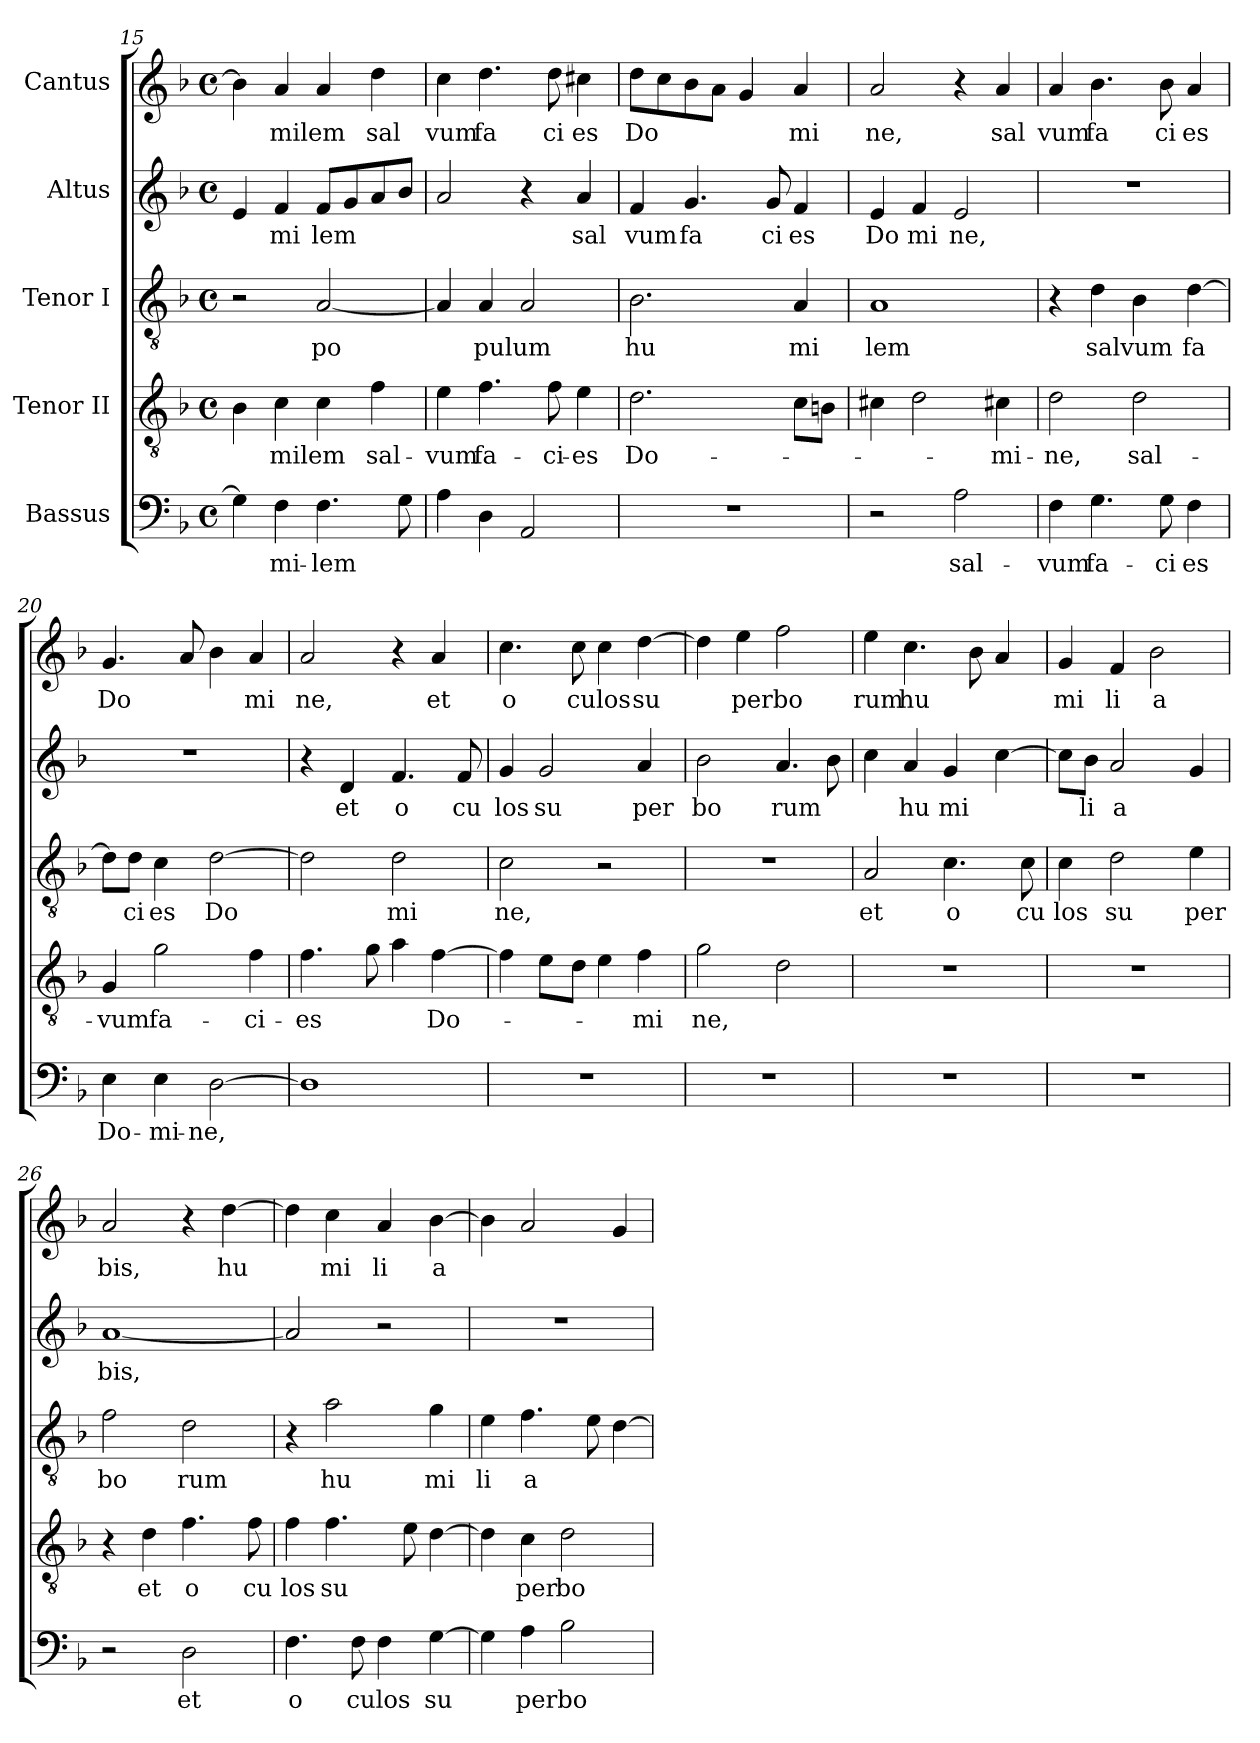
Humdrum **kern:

**kern	**text	**kern	**text	**kern	**text	**kern	**text	**kern	**text
*part5	*part5	*part4	*part4	*part3	*part3	*part2	*part2	*part1	*part1
*staff5	*staff5	*staff4	*staff4	*staff3	*staff3	*staff2	*staff2	*staff1	*staff1
*I"Bassus	*	*I"Tenor II	*	*I"Tenor I	*	*I"Altus	*	*I"Cantus	*
!!LO:LB:g=z
*clefF4	*	*clefGv2	*	*clefGv2	*	*clefG2	*	*clefG2	*
*k[b-]	*	*k[b-]	*	*k[b-]	*	*k[b-]	*	*k[b-]	*
*F:	*	*F:	*	*F:	*	*F:	*	*F:	*
*M4/4	*	*M4/4	*	*M4/4	*	*M4/4	*	*M4/4	*
*met(c)	*	*met(c)	*	*met(c)	*	*met(c)	*	*met(c)	*
=15	=15	=15	=15	=15	=15	=15	=15	=15	=15
4G\]	.	4B-\	.	2r	.	4e/	.	4b-\]	.
!	!LO:LY:b:cj	!	!LO:LY:b	!	!	!	!LO:LY:b:cj	!	!LO:LY:b
4F\	-mi-	4c\	-milem	.	.	4f/	mi	4a/	-milem
!	!LO:LY:b	!	!	!	!LO:LY:b:cj	!	!LO:LY:b	!	!
4.F\	-lem	4c\	.	[<2A/	po	8f/L	lem	4a/	.
.	.	.	.	.	.	8g/	.	.	.
!	!	!	!LO:LY:b:cj	!	!	!	!	!	!LO:LY:b:cj
.	.	4f\	sal-	.	.	8a/	.	4dd\	sal
8G\	.	.	.	.	.	8b-/J	.	.	.
=16	=16	=16	=16	=16	=16	=16	=16	=16	=16
!	!	!	!LO:LY:b:cj	!	!	!	!	!	!LO:LY:b:cj
4A\	.	4e\	-vum	4A/]	.	2a/	.	4cc\	vum
!	!	!	!LO:LY:b:cj	!	!LO:LY:b	!	!	!	!LO:LY:b:cj
4D\	.	4.f\	fa-	4A/	pulum	.	.	4.dd\	fa
2AA/	.	.	.	2A/	.	4r	.	.	.
!	!	!	!LO:LY:b:cj	!	!	!	!	!	!LO:LY:b:cj
.	.	8f\	-ci-	.	.	.	.	8dd\	ci
!	!	!	!LO:LY:b:cj	!	!	!	!LO:LY:b:cj	!	!LO:LY:b:cj
.	.	4e\	-es	.	.	4a/	sal	4cc#X\	es
=17	=17	=17	=17	=17	=17	=17	=17	=17	=17
!	!	!	!LO:LY:b	!	!LO:LY:b:cj	!	!LO:LY:b:cj	!	!LO:LY:b
1r	.	2.d\	Do-	2.B-\	hu	4f/	vum	8dd\L	Do
.	.	.	.	.	.	.	.	8cc\	.
!	!	!	!	!	!	!	!LO:LY:b:cj	!	!
.	.	.	.	.	.	4.g/	fa	8b-\	.
.	.	.	.	.	.	.	.	8a\J	.
.	.	.	.	.	.	.	.	4g/	.
!	!	!	!	!	!	!	!LO:LY:b:cj	!	!
.	.	.	.	.	.	8g/	ci	.	.
!	!	!	!	!	!LO:LY:b:cj	!	!LO:LY:b:cj	!	!LO:LY:b:cj
.	.	8c\L	.	4A/	mi	4f/	es	4a/	mi
.	.	8Bn\J	.	.	.	.	.	.	.
=18	=18	=18	=18	=18	=18	=18	=18	=18	=18
!	!	!	!	!	!LO:LY:b:cj	!	!LO:LY:b:cj	!	!LO:LY:b:cj
2r	.	4c#X\	.	1A	lem	4e/	Do	2a/	ne,
!	!	!	!	!	!	!	!LO:LY:b:cj	!	!
.	.	2d\	.	.	.	4f/	mi	.	.
!	!LO:LY:b:cj	!	!	!	!	!	!LO:LY:b:cj	!	!
2A\	sal-	.	.	.	.	2e/	ne,	4r	.
!	!	!	!LO:LY:b:cj	!	!	!	!	!	!LO:LY:b:cj
.	.	4c#X\	-mi-	.	.	.	.	4a/	sal
=19	=19	=19	=19	=19	=19	=19	=19	=19	=19
!	!LO:LY:b:cj	!	!LO:LY:b:cj	!	!	!	!	!	!LO:LY:b:cj
4F\	-vum	2d\	-ne,	4r	.	1r	.	4a/	vum
!	!LO:LY:b:cj	!	!	!	!LO:LY:b	!	!	!	!LO:LY:b:cj
4.G\	fa-	.	.	4d\	salvum	.	.	4.b-\	fa
!	!	!	!LO:LY:b:cj	!	!	!	!	!	!
.	.	2d\	sal-	4B-\	.	.	.	.	.
!	!LO:LY:b:cj	!	!	!	!	!	!	!	!LO:LY:b:cj
8G\	-ci	.	.	.	.	.	.	8b-\	ci
!	!LO:LY:b:cj	!	!	!	!LO:LY:b:cj	!	!	!	!LO:LY:b:cj
4F\	es	.	.	[>4d\	fa	.	.	4a/	es
=20	=20	=20	=20	=20	=20	=20	=20	=20	=20
!	!LO:LY:b:cj	!	!LO:LY:b:cj	!	!	!	!	!	!LO:LY:b
4E\	Do-	4G/	-vum	8d\L]	.	1r	.	4.g/	Do
!	!	!	!	!	!LO:LY:b:cj	!	!	!	!
.	.	.	.	8d\J	ci	.	.	.	.
!	!LO:LY:b:cj	!	!LO:LY:b:cj	!	!LO:LY:b:cj	!	!	!	!
4E\	-mi-	2g\	fa-	4c\	es	.	.	.	.
.	.	.	.	.	.	.	.	8a/	.
!	!LO:LY:b	!	!	!	!LO:LY:b	!	!	!	!
[>2D\	-ne,	.	.	[>2d\	Do	.	.	4b-\	.
!	!	!	!LO:LY:b:cj	!	!	!	!	!	!LO:LY:b:cj
.	.	4f\	-ci-	.	.	.	.	4a/	mi
=21	=21	=21	=21	=21	=21	=21	=21	=21	=21
!	!	!	!LO:LY:b:cj	!	!	!	!	!	!LO:LY:b:cj
1D]	.	4.f\	-es	2d\]	.	4r	.	2a/	ne,
!	!	!	!	!	!	!	!LO:LY:b:cj	!	!
.	.	.	.	.	.	4d/	et	.	.
.	.	8g\	.	.	.	.	.	.	.
!	!	!	!	!	!LO:LY:b:cj	!	!LO:LY:b:cj	!	!
.	.	4a\	.	2d\	mi	4.f/	o	4r	.
!	!	!	!LO:LY:b	!	!	!	!	!	!LO:LY:b:cj
.	.	[>4f\	Do-	.	.	.	.	4a/	et
!	!	!	!	!	!	!	!LO:LY:b:cj	!	!
.	.	.	.	.	.	8f/	cu	.	.
!!LO:PB:g=z
=22	=22	=22	=22	=22	=22	=22	=22	=22	=22
!	!	!	!	!	!LO:LY:b:cj	!	!LO:LY:b:cj	!	!LO:LY:b:cj
*	*	*^	*	*	*	*	*	*	*
1r	.	4f\]	4ryy	.	2c\	ne,	4g/	los	4.cc\	o
!	!	!	!	!	!	!	!	!LO:LY:b:cj	!	!
.	.	8e\L	32ryy	.	.	.	2g/	su	.	.
.	.	.	2ryy	.	.	.	.	.	.	.
!	!	!	!	!	!	!	!	!	!	!LO:LY:b
.	.	8d\J	.	.	.	.	.	.	8cc\	culos
.	.	4e\	.	.	2r	.	.	.	4cc\	.
!	!	!	!	!LO:LY:b:cj	!	!	!	!LO:LY:b:cj	!	!LO:LY:b:cj
.	.	4f\	.	-mi	.	.	4a/	per	[>4dd\	su
.	.	.	8..ryy	.	.	.	.	.	.	.
=23	=23	=23	=23	=23	=23	=23	=23	=23	=23	=23
!	!	!	!	!LO:LY:b	!	!	!	!LO:LY:b:cj	!	!
*	*	*v	*v	*	*	*	*	*	*	*
1r	.	2g\	ne,	1r	.	2b-\	bo	4dd\]	.
!	!	!	!	!	!	!	!	!	!LO:LY:b:cj
.	.	.	.	.	.	.	.	4ee\	perbo
!	!	!	!	!	!	!	!LO:LY:b	!	!
.	.	2d\	.	.	.	4.a/	rum	2ff\	.
.	.	.	.	.	.	8b-\	.	.	.
=24	=24	=24	=24	=24	=24	=24	=24	=24	=24
!	!	!	!	!	!LO:LY:b:cj	!	!	!	!LO:LY:b:cj
1r	.	1r	.	2A/	et	4cc\	.	4ee\	rum
!	!	!	!	!	!	!	!LO:LY:b:cj	!	!LO:LY:b
.	.	.	.	.	.	4a/	hu	4.cc\	hu
!	!	!	!	!	!LO:LY:b:cj	!	!LO:LY:b	!	!
.	.	.	.	4.c\	o	4g/	mi	.	.
.	.	.	.	.	.	.	.	8b-\	.
.	.	.	.	.	.	[>4cc\	.	4a/	.
!	!	!	!	!	!LO:LY:b:cj	!	!	!	!
.	.	.	.	8c\	cu	.	.	.	.
=25	=25	=25	=25	=25	=25	=25	=25	=25	=25
!	!	!	!	!	!LO:LY:b:cj	!	!	!	!LO:LY:b:cj
1r	.	1r	.	4c\	los	8cc\L]	.	4g/	mi
!	!	!	!	!	!	!	!LO:LY:b:cj	!	!
.	.	.	.	.	.	8b-\J	li	.	.
!	!	!	!	!	!LO:LY:b:cj	!	!LO:LY:b:cj	!	!LO:LY:b:cj
.	.	.	.	2d\	su	2a/	a	4f/	li
!	!	!	!	!	!	!	!	!	!LO:LY:b:cj
.	.	.	.	.	.	.	.	2b-\	a
!	!	!	!	!	!LO:LY:b:cj	!	!	!	!
.	.	.	.	4e\	per	4g/	.	.	.
=26	=26	=26	=26	=26	=26	=26	=26	=26	=26
!	!	!	!	!	!LO:LY:b:cj	!	!LO:LY:b:cj	!	!LO:LY:b:cj
2r	.	4r	.	2f\	bo	[<1a	bis,	2a/	bis,
!	!	!	!LO:LY:b:cj	!	!	!	!	!	!
.	.	4d\	et	.	.	.	.	.	.
!	!LO:LY:b:cj	!	!LO:LY:b:cj	!	!LO:LY:b:cj	!	!	!	!
2D\	et	4.f\	o	2d\	rum	.	.	4r	.
!	!	!	!	!	!	!	!	!	!LO:LY:b
.	.	.	.	.	.	.	.	[>4dd\	hu
!	!	!	!LO:LY:b:cj	!	!	!	!	!	!
.	.	8f\	cu	.	.	.	.	.	.
=27	=27	=27	=27	=27	=27	=27	=27	=27	=27
!	!LO:LY:b:cj	!	!LO:LY:b:cj	!	!	!	!	!	!
4.F\	o	4f\	los	4r	.	2a/]	.	4dd\]	.
!	!	!	!LO:LY:b:cj	!	!LO:LY:b:cj	!	!	!	!LO:LY:b:cj
.	.	4.f\	su	2a\	hu	.	.	4cc\	mi
!	!LO:LY:b	!	!	!	!	!	!	!	!
8F\	culos	.	.	.	.	.	.	.	.
!	!	!	!	!	!	!	!	!	!LO:LY:b:cj
4F\	.	.	.	.	.	2r	.	4a/	li
.	.	8e\	.	.	.	.	.	.	.
!	!LO:LY:b:cj	!	!	!	!LO:LY:b:cj	!	!	!	!LO:LY:b:cj
[>4G\	su	[>4d\	.	4g\	mi	.	.	[>4b-\	a
=28	=28	=28	=28	=28	=28	=28	=28	=28	=28
!	!	!	!	!	!LO:LY:b:cj	!	!	!	!
4G\]	.	4d\]	.	4e\	li	1r	.	4b-\]	.
!	!LO:LY:b:cj	!	!LO:LY:b:cj	!	!LO:LY:b:cj	!	!	!	!
4A\	perbo	4c\	per	4.f\	a	.	.	2a/	.
!	!	!	!LO:LY:b:cj	!	!	!	!	!	!
2B-\	.	2d\	bo	.	.	.	.	.	.
.	.	.	.	8e\	.	.	.	.	.
.	.	.	.	[>4d\	.	.	.	4g/	.
=	=	=	=	=	=	=	=	=	=
*-	*-	*-	*-	*-	*-	*-	*-	*-	*-
